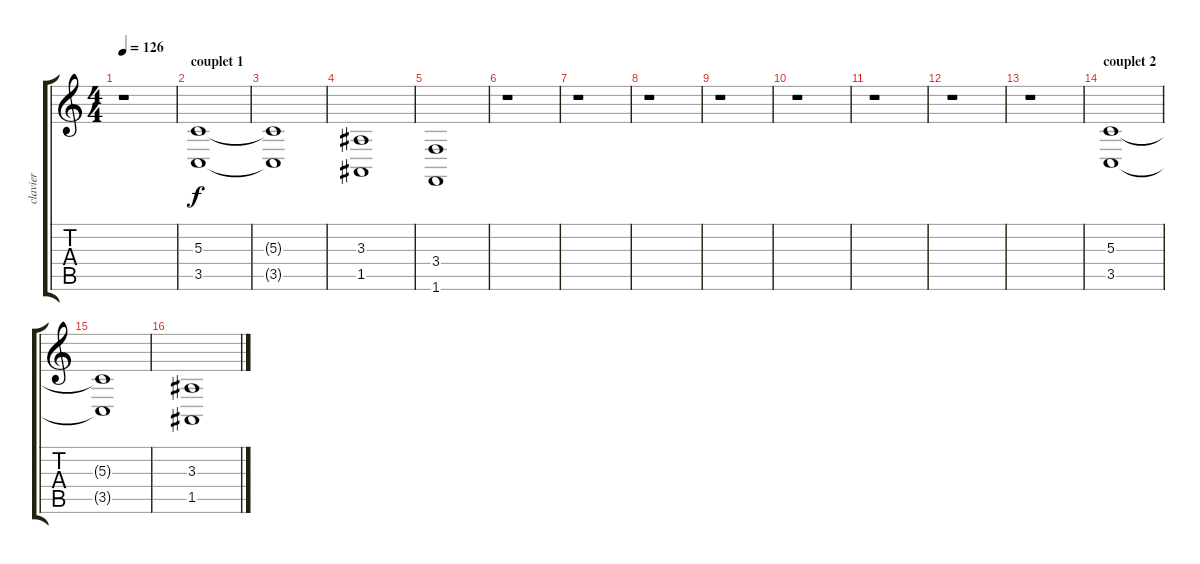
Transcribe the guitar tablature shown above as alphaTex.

\track ("clavier" "clavier") {instrument lead1square}
\staff {score tabs}
\tuning (E4 B3 G3 D3 A2 E2) {hide}
\ts (4 4)
\tempo 126
\clef g2
\ks c
r.1{dy f} |
\section ("" "couplet 1")
(5.3 3.5).1 |
(5.3{t} 3.5{t}).1 |
(3.3 1.5).1 |
(3.4 1.6).1 |
r.1 |
r.1 |
r.1 |
r.1 |
r.1 |
r.1 |
r.1 |
r.1 |
\section ("" "couplet 2")
(5.3 3.5).1 |
(5.3{t} 3.5{t}).1 |
(3.3 1.5).1
